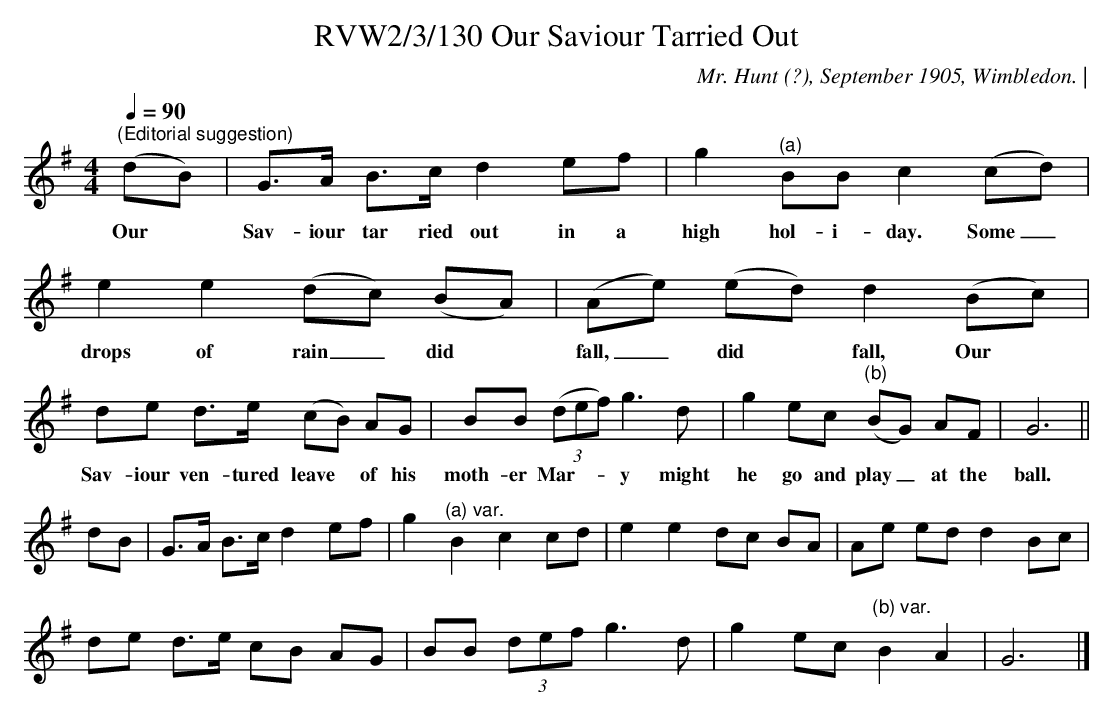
X:1
T:RVW2/3/130 Our Saviour Tarried Out
C:Mr. Hunt (?), September 1905, Wimbledon. |
L:1/8
Q:1/4=90
M:4/4
K:G
"^(Editorial suggestion)" (dB) | G>A B>c d2 ef | g2"^(a)" BB c2 (cd) | e2 e2 (dc) (BA) |
w: Our *|Sav- iour ~tar ried ~out in a|high hol- i- day. Some _|drops of rain _ did *|
(Ae) (ed) d2 (Bc) |$ de d>e (cB) AG | BB (3(def) g3 d | g2 ec"^(b)" (BG) AF | G6 ||$ dB |
w: fall, _ did * fall, Our *|Sav- iour ven- tured ~leave * of his|moth- er Mar- * * y might|he go and play _ at the|ball.||
G>A B>c d2 ef | g2"^(a) var." B2 c2 cd | e2 e2 dc BA | Ae ed d2 Bc |$ de d>e cB AG |
w: |||||
BB (3def g3 d | g2 ec"^(b) var." B2 A2 | G6 |]
w: |||
